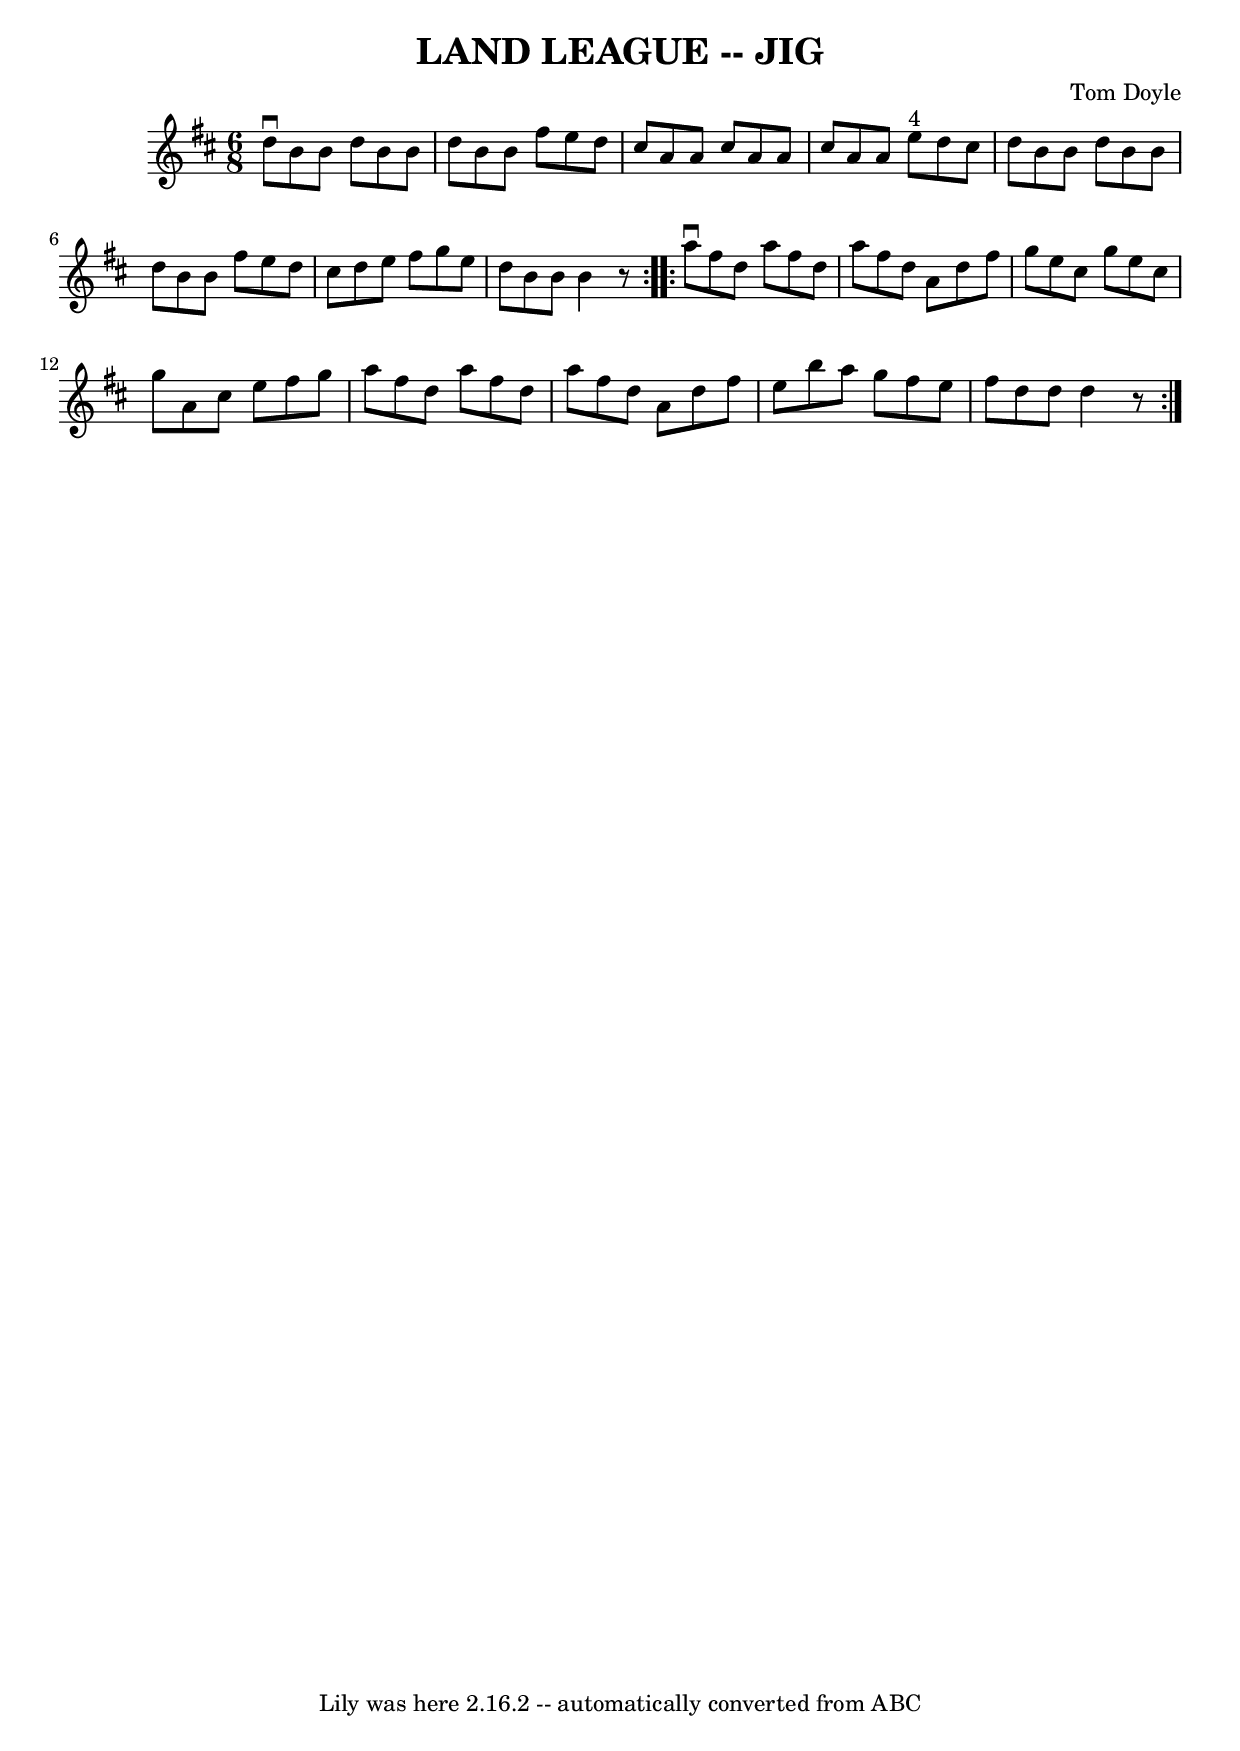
\version "2.7.40"
\header {
	book = "Ryan's Mammoth Collection of Fiddle Tunes"
	composer = "Tom Doyle"
	crossRefNumber = "1"
	footnotes = ""
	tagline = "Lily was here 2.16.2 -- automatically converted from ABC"
	title = "LAND LEAGUE -- JIG"
}
voicedefault =  {
\set Score.defaultBarType = "empty"

\repeat volta 2 {
\time 6/8 \key d \major   d''8 ^\downbow   b'8    b'8    d''8    b'8    b'8    
|
   d''8    b'8    b'8    fis''8    e''8    d''8    |
   cis''8    
a'8    a'8    cis''8    a'8    a'8    |
   cis''8    a'8    a'8      e''8 
^"4"   d''8    cis''8        |
   d''8    b'8    b'8    d''8    b'8    
b'8    |
   d''8    b'8    b'8    fis''8    e''8    d''8    |
   
cis''8    d''8    e''8    fis''8    g''8    e''8    |
   d''8    b'8    
b'8    b'4    r8   }     \repeat volta 2 {   a''8 ^\downbow   fis''8    d''8    
a''8    fis''8    d''8    |
   a''8    fis''8    d''8    a'8    d''8    
fis''8    |
   g''8    e''8    cis''8    g''8    e''8    cis''8    
|
   g''8    a'8    cis''8    e''8    fis''8    g''8        |
   
a''8    fis''8    d''8    a''8    fis''8    d''8    |
   a''8    fis''8   
 d''8    a'8    d''8    fis''8    |
   e''8    b''8    a''8    g''8    
fis''8    e''8    |
   fis''8    d''8    d''8    d''4    r8   }   
}

\score{
    <<

	\context Staff="default"
	{
	    \voicedefault 
	}

    >>
	\layout {
	}
	\midi {}
}
